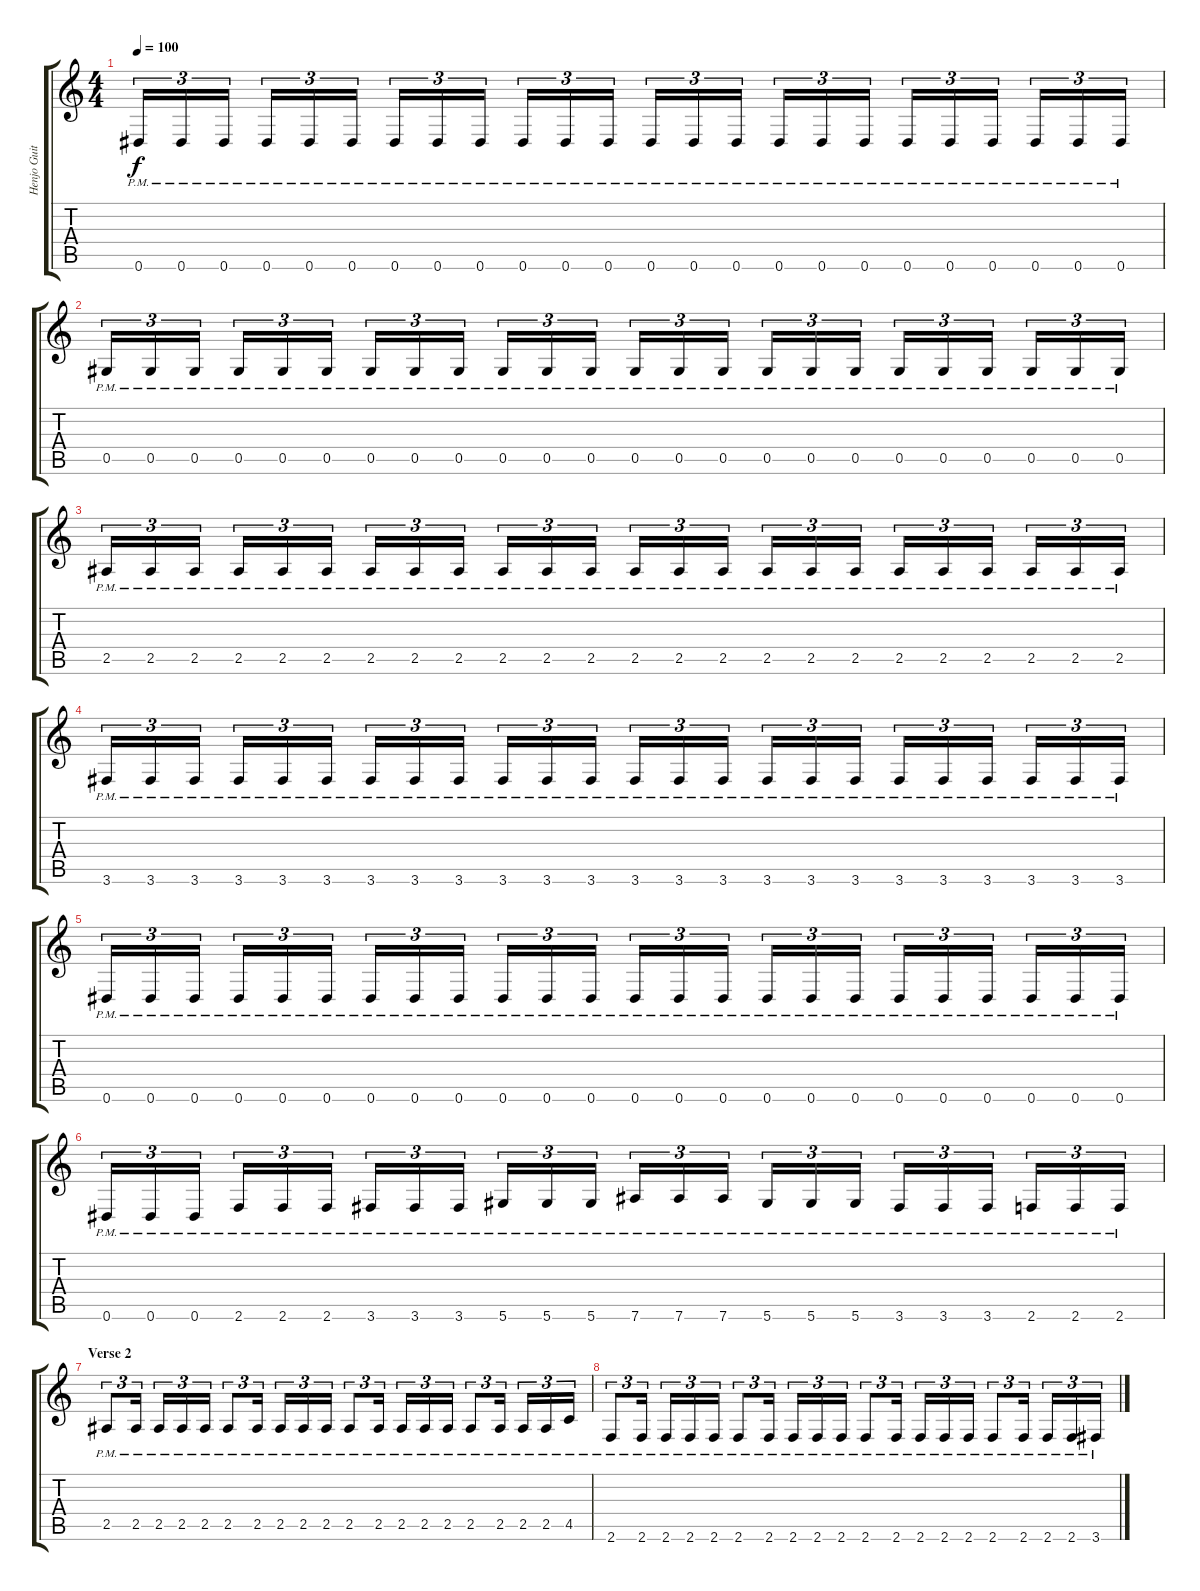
\track ("Henjo Guitar" "Henjo Guit") {instrument distortionguitar}
\staff {score tabs}
\tuning (Eb4 Bb3 Gb3 Db3 Ab2 Eb2) {hide}
\ts (4 4)
\tempo 100
\clef g2
\ks c
0.6{pm}.16{tu (3 2) dy f} 0.6{pm}.16{tu (3 2)} 0.6{pm}.16{tu (3 2)} 0.6{pm}.16{tu (3 2)} 0.6{pm}.16{tu (3 2)} 0.6{pm}.16{tu (3 2)} 0.6{pm}.16{tu (3 2)} 0.6{pm}.16{tu (3 2)} 0.6{pm}.16{tu (3 2)} 0.6{pm}.16{tu (3 2)} 0.6{pm}.16{tu (3 2)} 0.6{pm}.16{tu (3 2)} 0.6{pm}.16{tu (3 2)} 0.6{pm}.16{tu (3 2)} 0.6{pm}.16{tu (3 2)} 0.6{pm}.16{tu (3 2)} 0.6{pm}.16{tu (3 2)} 0.6{pm}.16{tu (3 2)} 0.6{pm}.16{tu (3 2)} 0.6{pm}.16{tu (3 2)} 0.6{pm}.16{tu (3 2)} 0.6{pm}.16{tu (3 2)} 0.6{pm}.16{tu (3 2)} 0.6{pm}.16{tu (3 2)} |
0.5{pm}.16{tu (3 2)} 0.5{pm}.16{tu (3 2)} 0.5{pm}.16{tu (3 2)} 0.5{pm}.16{tu (3 2)} 0.5{pm}.16{tu (3 2)} 0.5{pm}.16{tu (3 2)} 0.5{pm}.16{tu (3 2)} 0.5{pm}.16{tu (3 2)} 0.5{pm}.16{tu (3 2)} 0.5{pm}.16{tu (3 2)} 0.5{pm}.16{tu (3 2)} 0.5{pm}.16{tu (3 2)} 0.5{pm}.16{tu (3 2)} 0.5{pm}.16{tu (3 2)} 0.5{pm}.16{tu (3 2)} 0.5{pm}.16{tu (3 2)} 0.5{pm}.16{tu (3 2)} 0.5{pm}.16{tu (3 2)} 0.5{pm}.16{tu (3 2)} 0.5{pm}.16{tu (3 2)} 0.5{pm}.16{tu (3 2)} 0.5{pm}.16{tu (3 2)} 0.5{pm}.16{tu (3 2)} 0.5{pm}.16{tu (3 2)} |
2.5{pm}.16{tu (3 2)} 2.5{pm}.16{tu (3 2)} 2.5{pm}.16{tu (3 2)} 2.5{pm}.16{tu (3 2)} 2.5{pm}.16{tu (3 2)} 2.5{pm}.16{tu (3 2)} 2.5{pm}.16{tu (3 2)} 2.5{pm}.16{tu (3 2)} 2.5{pm}.16{tu (3 2)} 2.5{pm}.16{tu (3 2)} 2.5{pm}.16{tu (3 2)} 2.5{pm}.16{tu (3 2)} 2.5{pm}.16{tu (3 2)} 2.5{pm}.16{tu (3 2)} 2.5{pm}.16{tu (3 2)} 2.5{pm}.16{tu (3 2)} 2.5{pm}.16{tu (3 2)} 2.5{pm}.16{tu (3 2)} 2.5{pm}.16{tu (3 2)} 2.5{pm}.16{tu (3 2)} 2.5{pm}.16{tu (3 2)} 2.5{pm}.16{tu (3 2)} 2.5{pm}.16{tu (3 2)} 2.5{pm}.16{tu (3 2)} |
3.6{pm}.16{tu (3 2)} 3.6{pm}.16{tu (3 2)} 3.6{pm}.16{tu (3 2)} 3.6{pm}.16{tu (3 2)} 3.6{pm}.16{tu (3 2)} 3.6{pm}.16{tu (3 2)} 3.6{pm}.16{tu (3 2)} 3.6{pm}.16{tu (3 2)} 3.6{pm}.16{tu (3 2)} 3.6{pm}.16{tu (3 2)} 3.6{pm}.16{tu (3 2)} 3.6{pm}.16{tu (3 2)} 3.6{pm}.16{tu (3 2)} 3.6{pm}.16{tu (3 2)} 3.6{pm}.16{tu (3 2)} 3.6{pm}.16{tu (3 2)} 3.6{pm}.16{tu (3 2)} 3.6{pm}.16{tu (3 2)} 3.6{pm}.16{tu (3 2)} 3.6{pm}.16{tu (3 2)} 3.6{pm}.16{tu (3 2)} 3.6{pm}.16{tu (3 2)} 3.6{pm}.16{tu (3 2)} 3.6{pm}.16{tu (3 2)} |
0.6{pm}.16{tu (3 2)} 0.6{pm}.16{tu (3 2)} 0.6{pm}.16{tu (3 2)} 0.6{pm}.16{tu (3 2)} 0.6{pm}.16{tu (3 2)} 0.6{pm}.16{tu (3 2)} 0.6{pm}.16{tu (3 2)} 0.6{pm}.16{tu (3 2)} 0.6{pm}.16{tu (3 2)} 0.6{pm}.16{tu (3 2)} 0.6{pm}.16{tu (3 2)} 0.6{pm}.16{tu (3 2)} 0.6{pm}.16{tu (3 2)} 0.6{pm}.16{tu (3 2)} 0.6{pm}.16{tu (3 2)} 0.6{pm}.16{tu (3 2)} 0.6{pm}.16{tu (3 2)} 0.6{pm}.16{tu (3 2)} 0.6{pm}.16{tu (3 2)} 0.6{pm}.16{tu (3 2)} 0.6{pm}.16{tu (3 2)} 0.6{pm}.16{tu (3 2)} 0.6{pm}.16{tu (3 2)} 0.6{pm}.16{tu (3 2)} |
0.6{pm}.16{tu (3 2)} 0.6{pm}.16{tu (3 2)} 0.6{pm}.16{tu (3 2)} 2.6{pm}.16{tu (3 2)} 2.6{pm}.16{tu (3 2)} 2.6{pm}.16{tu (3 2)} 3.6{pm}.16{tu (3 2)} 3.6{pm}.16{tu (3 2)} 3.6{pm}.16{tu (3 2)} 5.6{pm}.16{tu (3 2)} 5.6{pm}.16{tu (3 2)} 5.6{pm}.16{tu (3 2)} 7.6{pm}.16{tu (3 2)} 7.6{pm}.16{tu (3 2)} 7.6{pm}.16{tu (3 2)} 5.6{pm}.16{tu (3 2)} 5.6{pm}.16{tu (3 2)} 5.6{pm}.16{tu (3 2)} 3.6{pm}.16{tu (3 2)} 3.6{pm}.16{tu (3 2)} 3.6{pm}.16{tu (3 2)} 2.6{pm}.16{tu (3 2)} 2.6{pm}.16{tu (3 2)} 2.6{pm}.16{tu (3 2)} |
\section ("" "Verse 2")
2.5{pm}.8{tu (3 2)} 2.5{pm}.16{tu (3 2)} 2.5{pm}.16{tu (3 2)} 2.5{pm}.16{tu (3 2)} 2.5{pm}.16{tu (3 2)} 2.5{pm}.8{tu (3 2)} 2.5{pm}.16{tu (3 2)} 2.5{pm}.16{tu (3 2)} 2.5{pm}.16{tu (3 2)} 2.5{pm}.16{tu (3 2)} 2.5{pm}.8{tu (3 2)} 2.5{pm}.16{tu (3 2)} 2.5{pm}.16{tu (3 2)} 2.5{pm}.16{tu (3 2)} 2.5{pm}.16{tu (3 2)} 2.5{pm}.8{tu (3 2)} 2.5{pm}.16{tu (3 2)} 2.5{pm}.16{tu (3 2)} 2.5{pm}.16{tu (3 2)} 4.5{pm}.16{tu (3 2)} |
2.6{pm}.8{tu (3 2)} 2.6{pm}.16{tu (3 2)} 2.6{pm}.16{tu (3 2)} 2.6{pm}.16{tu (3 2)} 2.6{pm}.16{tu (3 2)} 2.6{pm}.8{tu (3 2)} 2.6{pm}.16{tu (3 2)} 2.6{pm}.16{tu (3 2)} 2.6{pm}.16{tu (3 2)} 2.6{pm}.16{tu (3 2)} 2.6{pm}.8{tu (3 2)} 2.6{pm}.16{tu (3 2)} 2.6{pm}.16{tu (3 2)} 2.6{pm}.16{tu (3 2)} 2.6{pm}.16{tu (3 2)} 2.6{pm}.8{tu (3 2)} 2.6{pm}.16{tu (3 2)} 2.6{pm}.16{tu (3 2)} 2.6{pm}.16{tu (3 2)} 3.6{pm}.16{tu (3 2)}
